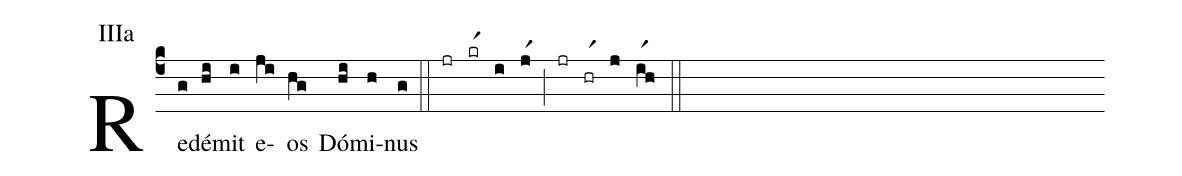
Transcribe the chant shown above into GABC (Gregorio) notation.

annotation: IIIa;
%%
(c4)Red(g)é(hi)mit(i) e(ji)os(hg) Dó(hi)mi(h)nus(g) (::) (jr)(krr1)(i)(jr1)(;)(jr)(hrr1)(j)(ir1h)(::)
